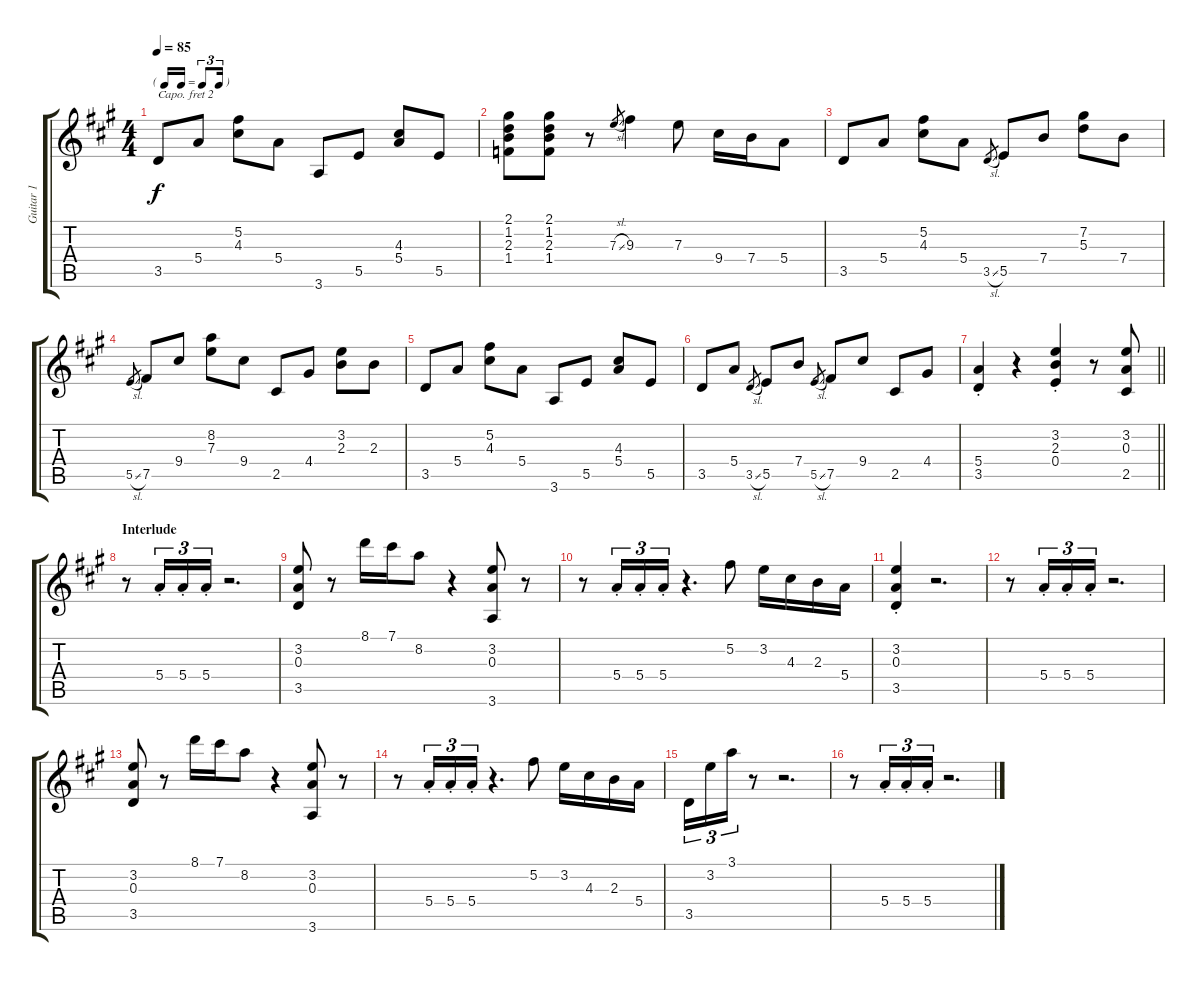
\track ("Guitar 1" "Guitar 1") {instrument electricguitarclean}
\staff {score tabs}
\capo 2
\tuning (E4 B3 G3 D3 A2 E2) {hide}
\ts (4 4)
\tf triplet16th
\tempo 85
\clef g2
\ks a
3.5.8{dy f} 5.4.8 (5.2 4.3).8 5.4.8 3.6.8 5.5.8 (4.3 5.4).8 5.5.8 |
(2.1 1.2 2.3 1.4).8 (2.1 1.2 2.3 1.4).8 r.8 7.3{sl}.8{gr} 9.3.4 7.3.8 9.4.16 7.4.16 5.4.8 |
3.5.8 5.4.8 (5.2 4.3).8 5.4.8 3.5{sl}.8{gr} 5.5.8 7.4.8 (7.2 5.3).8 7.4.8 |
5.5{sl}.8{gr} 7.5.8 9.4.8 (8.2 7.3).8 9.4.8 2.5.8 4.4.8 (3.2 2.3).8 2.3.8 |
3.5.8 5.4.8 (5.2 4.3).8 5.4.8 3.6.8 5.5.8 (4.3 5.4).8 5.5.8 |
3.5.8 5.4.8 3.5{sl}.8{gr} 5.5.8 7.4.8 5.5{sl}.8{gr} 7.5.8 9.4.8 2.5.8 4.4.8 |
\barLineRight lightlight
(5.4{st} 3.5{st}).4 r.4 (3.2{st} 2.3{st} 0.4{st}).4 r.8 (3.2 0.3 2.5).8 |
\section ("" "Interlude")
r.8 5.4{st}.16{tu (3 2)} 5.4{st}.16{tu (3 2)} 5.4{st}.16{tu (3 2)} r.2{d} |
(3.2 0.3 3.5).8 r.8 8.1.16 7.1.16 8.2.8 r.4 (3.2 0.3 3.6).8 r.8 |
r.8 5.4{st}.16{tu (3 2)} 5.4{st}.16{tu (3 2)} 5.4{st}.16{tu (3 2)} r.4{d} 5.2.8 3.2.16 4.3.16 2.3.16 5.4.16 |
(3.2{st} 0.3{st} 3.5{st}).4 r.2{d} |
r.8 5.4{st}.16{tu (3 2)} 5.4{st}.16{tu (3 2)} 5.4{st}.16{tu (3 2)} r.2{d} |
(3.2 0.3 3.5).8 r.8 8.1.16 7.1.16 8.2.8 r.4 (3.2 0.3 3.6).8 r.8 |
r.8 5.4{st}.16{tu (3 2)} 5.4{st}.16{tu (3 2)} 5.4{st}.16{tu (3 2)} r.4{d} 5.2.8 3.2.16 4.3.16 2.3.16 5.4.16 |
3.5.16{tu (3 2)} 3.2.16{tu (3 2)} 3.1.16{tu (3 2)} r.8 r.2{d} |
r.8 5.4{st}.16{tu (3 2)} 5.4{st}.16{tu (3 2)} 5.4{st}.16{tu (3 2)} r.2{d}
